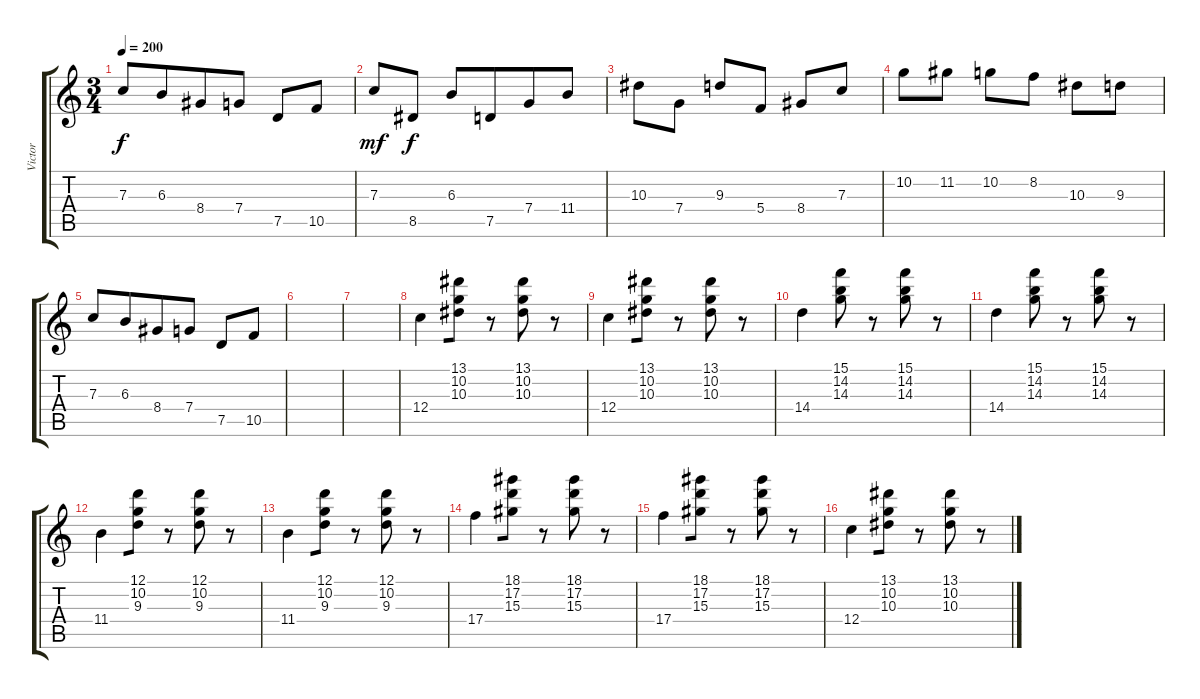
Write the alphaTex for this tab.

\track ("Victor" "Victor") {instrument overdrivenguitar}
\staff {score tabs}
\tuning (D4 A3 F3 C3 G2 C2) {hide}
\ts (3 4)
\tempo 200
\clef g2
\ks c
7.3.8{dy f} 6.3.8{beam merge} 8.4.8 7.4.8 7.5.8 10.5.8 |
7.3.8{dy mf beam merge} 8.5.8{dy f} 6.3.8 7.5.8{beam merge} 7.4.8 11.4.8 |
10.3.8 7.4.8 9.3.8 5.4.8 8.4.8 7.3.8 |
10.2.8{beam merge} 11.2.8 10.2.8{beam merge} 8.2.8 10.3.8 9.3.8 |
7.3.8 6.3.8{beam merge} 8.4.8 7.4.8 7.5.8 10.5.8 |
|
|
12.4.4{instrument electricguitarjazz beam merge} (13.1 10.2 10.3).8 r.8 (13.1 10.2 10.3).8{beam merge} r.8 |
12.4.4{beam merge} (13.1 10.2 10.3).8 r.8 (13.1 10.2 10.3).8{beam merge} r.8 |
14.4.4 (15.1 14.2 14.3).8 r.8 (15.1 14.2 14.3).8 r.8 |
14.4.4 (15.1 14.2 14.3).8 r.8 (15.1 14.2 14.3).8 r.8 |
11.4.4{beam merge} (12.1 10.2 9.3).8 r.8{beam merge} (12.1 10.2 9.3).8 r.8 |
11.4.4{beam merge} (12.1 10.2 9.3).8 r.8{beam merge} (12.1 10.2 9.3).8 r.8 |
17.4.4{beam merge} (18.1 17.2 15.3).8 r.8 (18.1 17.2 15.3).8{beam merge} r.8 |
17.4.4{beam merge} (18.1 17.2 15.3).8 r.8 (18.1 17.2 15.3).8{beam merge} r.8 |
12.4.4{beam merge} (13.1 10.2 10.3).8 r.8 (13.1 10.2 10.3).8{beam merge} r.8
